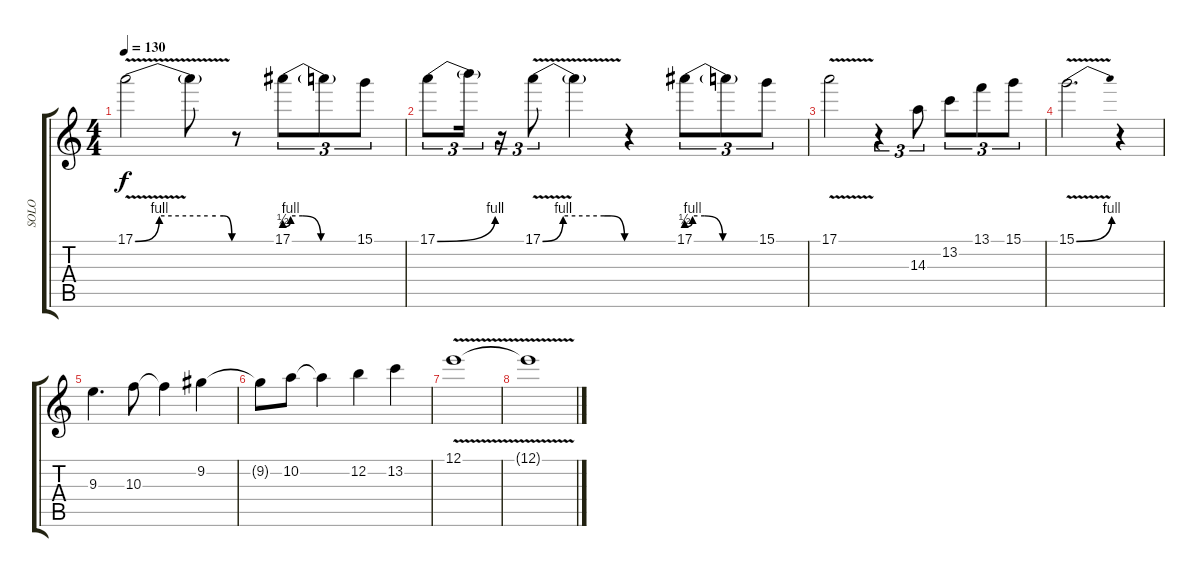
\track ("SOLO" "SOLO") {instrument distortionguitar}
\staff {score tabs}
\tuning (E4 B3 G3 D3 A2 E2) {hide}
\ts (4 4)
\tempo 130
\clef g2
\ks c
17.1{be (custom 0 0 15 4 45 4 50 4 55 4 60 0) v}.2{dy f} 17.1{t}.8 r.8 17.1{be (custom 0 2 5 4 15 4 30 0 60 0)}.8{tu (3 2)} 17.1{t}.8{tu (3 2)} 15.1.8{tu (3 2)} |
17.1{be (bend 0 0 60 4)}.8{tu (3 2)} 17.1{t}.16{tu (3 2)} r.16{tu (3 2)} 17.1{be (custom 0 0 15 4 45 4 50 4 60 0) v}.8{tu (3 2)} 17.1{t}.4 r.4 17.1{be (custom 0 2 5 4 15 4 30 0 60 0)}.8{tu (3 2)} 17.1{t}.8{tu (3 2)} 15.1.8{tu (3 2)} |
17.1{v}.2 r.4{tu (3 2)} 14.3.8{tu (3 2)} 13.2.8{tu (3 2)} 13.1.8{tu (3 2)} 15.1.8{tu (3 2)} |
15.1{be (bend 0 0 60 4) v}.2{d} r.4 |
9.3.4{d} 10.3.8 10.3{t}.4 9.2.4 |
9.2{t}.8 10.2.8 10.2{t}.4 12.2.4 13.2.4 |
12.1{v}.1 |
12.1{v t}.1
